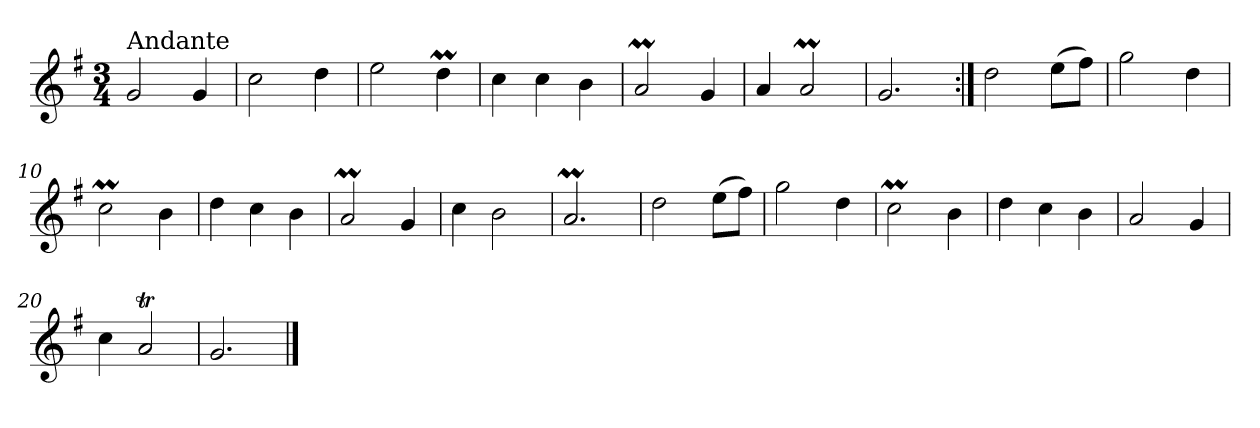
**kern
*part1
*staff1
*clefG2
*k[f#]
*G:
*M3/4
=1
!LO:TX:a:t=Andante
2g/
4g/
=2
2cc\
4dd\
=3
2ee\
4ddM\
=4
4cc\
4cc\
4b\
=5
2aM/
4g/
=6
4a/
2aM/
=7
2.g/
=8:|!
2dd\
(>8ee\L
8ff#\J)
!!LO:LB:g=z
=9
2gg\
4dd\
=10
2ccM\
4b\
=11
4dd\
4cc\
4b\
=12
2aM/
4g/
=13
4cc\
2b\
=14
2.aM/
=15
2dd\
(>8ee\L
8ff#\J)
=16
2gg\
4dd\
=17
2ccM\
4b\
!!LO:LB:g=z
=18
4dd\
4cc\
4b\
=19
2a/
4g/
=20
4cc\
2aT/
=21
2.g/
==
*-
